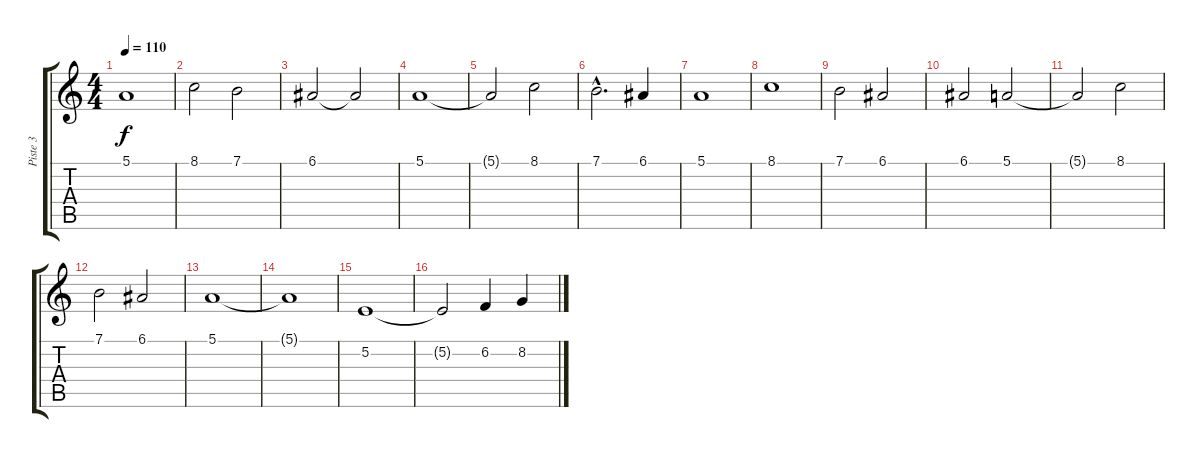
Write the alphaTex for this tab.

\track ("Piste 3" "Piste 3") {instrument accordion}
\staff {score tabs}
\tuning (E4 B3 G3 D3 A2 E2) {hide}
\ts (4 4)
\section ("" "")
\tempo 110
\clef g2
\ks c
5.1.1{dy f} |
8.1.2 7.1.2 |
6.1.2 6.1{t}.2 |
5.1.1 |
5.1{t}.2 8.1.2 |
7.1{hac}.2{d} 6.1.4 |
5.1.1 |
8.1.1 |
7.1.2 6.1.2 |
6.1.2 5.1.2 |
5.1{t}.2 8.1.2 |
7.1.2 6.1.2 |
5.1.1 |
5.1{t}.1 |
\section ("" "")
5.2.1 |
5.2{t}.2 6.2.4 8.2.4
